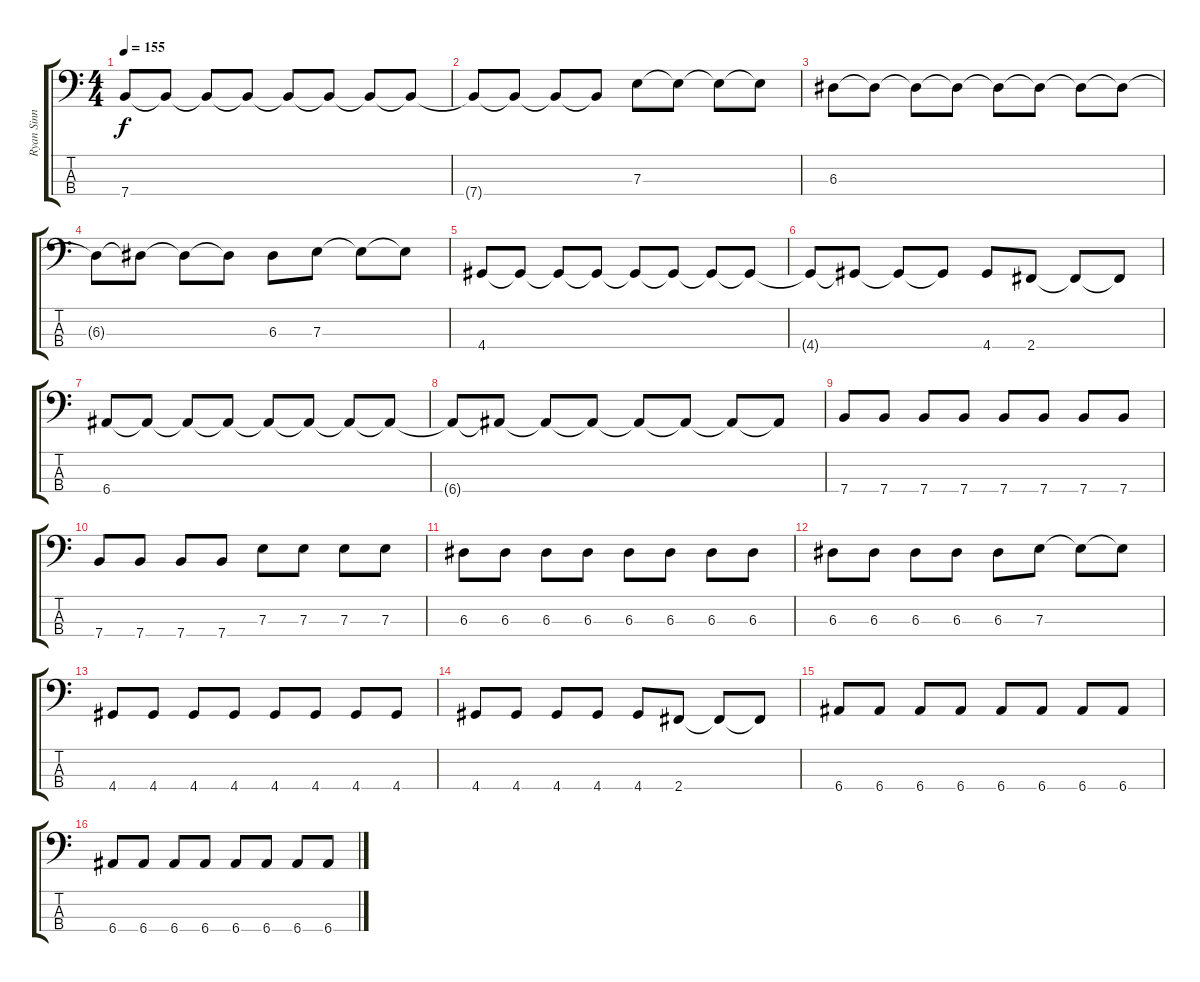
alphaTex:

\track ("Ryan Sinn Bass" "Ryan Sinn ") {instrument electricbasspick}
\staff {score tabs}
\tuning (G2 D2 A1 E1) {hide}
\ts (4 4)
\tempo 155
\clef f4
\ks c
7.4.8{dy f} 7.4{t}.8 7.4{t}.8 7.4{t}.8 7.4{t}.8 7.4{t}.8 7.4{t}.8 7.4{t}.8 |
7.4{t}.8 7.4{t}.8 7.4{t}.8 7.4{t}.8 7.3.8 7.3{t}.8 7.3{t}.8 7.3{t}.8 |
6.3.8 6.3{t}.8 6.3{t}.8 6.3{t}.8 6.3{t}.8 6.3{t}.8 6.3{t}.8 6.3{t}.8 |
6.3{t}.8 6.3{t}.8 6.3{t}.8 6.3{t}.8 6.3.8 7.3.8 7.3{t}.8 7.3{t}.8 |
4.4.8 4.4{t}.8 4.4{t}.8 4.4{t}.8 4.4{t}.8 4.4{t}.8 4.4{t}.8 4.4{t}.8 |
4.4{t}.8 4.4{t}.8 4.4{t}.8 4.4{t}.8 4.4.8 2.4.8 2.4{t}.8 2.4{t}.8 |
6.4.8 6.4{t}.8 6.4{t}.8 6.4{t}.8 6.4{t}.8 6.4{t}.8 6.4{t}.8 6.4{t}.8 |
6.4{t}.8 6.4{t}.8 6.4{t}.8 6.4{t}.8 6.4{t}.8 6.4{t}.8 6.4{t}.8 6.4{t}.8 |
7.4.8 7.4.8 7.4.8 7.4.8 7.4.8 7.4.8 7.4.8 7.4.8 |
7.4.8 7.4.8 7.4.8 7.4.8 7.3.8 7.3.8 7.3.8 7.3.8 |
6.3.8 6.3.8 6.3.8 6.3.8 6.3.8 6.3.8 6.3.8 6.3.8 |
6.3.8 6.3.8 6.3.8 6.3.8 6.3.8 7.3.8 7.3{t}.8 7.3{t}.8 |
4.4.8 4.4.8 4.4.8 4.4.8 4.4.8 4.4.8 4.4.8 4.4.8 |
4.4.8 4.4.8 4.4.8 4.4.8 4.4.8 2.4.8 2.4{t}.8 2.4{t}.8 |
6.4.8 6.4.8 6.4.8 6.4.8 6.4.8 6.4.8 6.4.8 6.4.8 |
6.4.8 6.4.8 6.4.8 6.4.8 6.4.8 6.4.8 6.4.8 6.4.8
